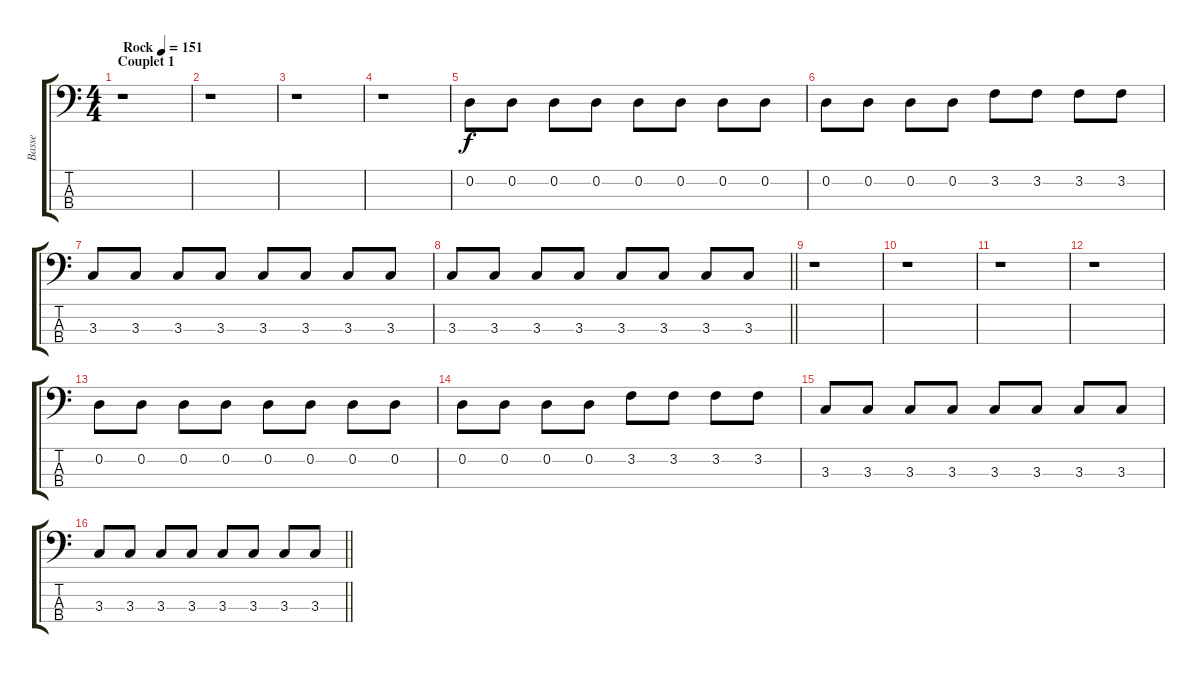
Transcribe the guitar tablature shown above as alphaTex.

\track ("Basse" "Basse") {instrument electricbassfinger}
\staff {score tabs}
\tuning (G2 D2 A1 E1) {hide}
\ts (4 4)
\section ("" "Couplet 1")
\tempo (151 "Rock")
\clef f4
\ks c
r.1{dy f instrument electricbassfinger} |
r.1 |
r.1 |
r.1 |
0.2.8 0.2.8 0.2.8 0.2.8 0.2.8 0.2.8 0.2.8 0.2.8 |
0.2.8 0.2.8 0.2.8 0.2.8 3.2.8 3.2.8 3.2.8 3.2.8 |
3.3.8 3.3.8 3.3.8 3.3.8 3.3.8 3.3.8 3.3.8 3.3.8 |
\barLineRight lightlight
3.3.8 3.3.8 3.3.8 3.3.8 3.3.8 3.3.8 3.3.8 3.3.8 |
r.1 |
r.1 |
r.1 |
r.1 |
0.2.8 0.2.8 0.2.8 0.2.8 0.2.8 0.2.8 0.2.8 0.2.8 |
0.2.8 0.2.8 0.2.8 0.2.8 3.2.8 3.2.8 3.2.8 3.2.8 |
3.3.8 3.3.8 3.3.8 3.3.8 3.3.8 3.3.8 3.3.8 3.3.8 |
\barLineRight lightlight
3.3.8 3.3.8 3.3.8 3.3.8 3.3.8 3.3.8 3.3.8 3.3.8
